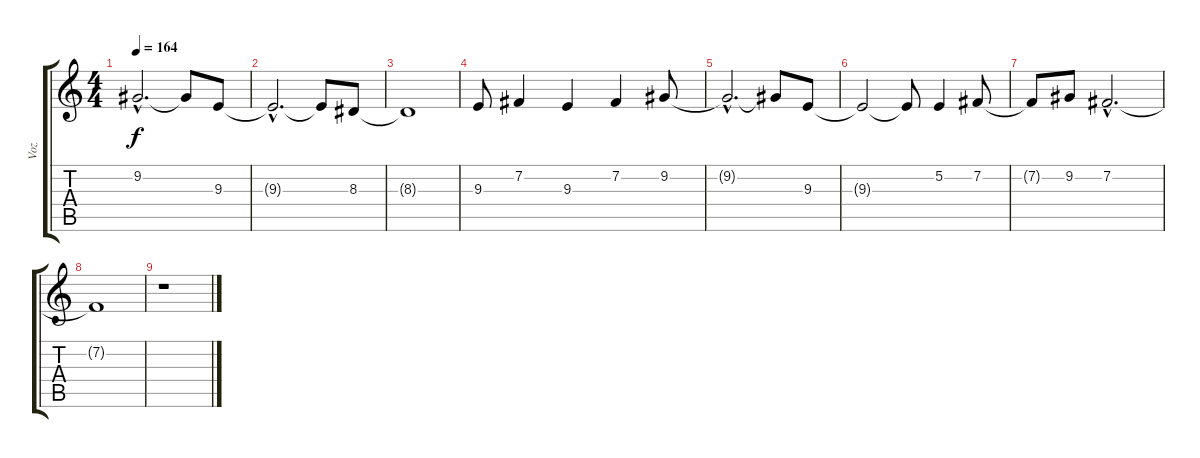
\track ("Voz" "Voz") {instrument altosax}
\staff {score tabs}
\tuning (E4 B3 G3 D3 A2 E2) {hide}
\ts (4 4)
\tempo 164
\clef g2
\ks c
9.2{hac t}.2{d dy f} 9.2{t}.8 9.3.8 |
9.3{hac t}.2{d} 9.3{t}.8 8.3.8 |
8.3{t}.1 |
9.3.8 7.2.4 9.3.4 7.2.4 9.2.8 |
9.2{hac t}.2{d} 9.2{t}.8 9.3.8 |
9.3{t}.2 9.3{t}.8 5.2.4 7.2.8 |
7.2{t}.8 9.2.8 7.2{hac}.2{d volume 5} |
7.2{t}.1 |
r.1
